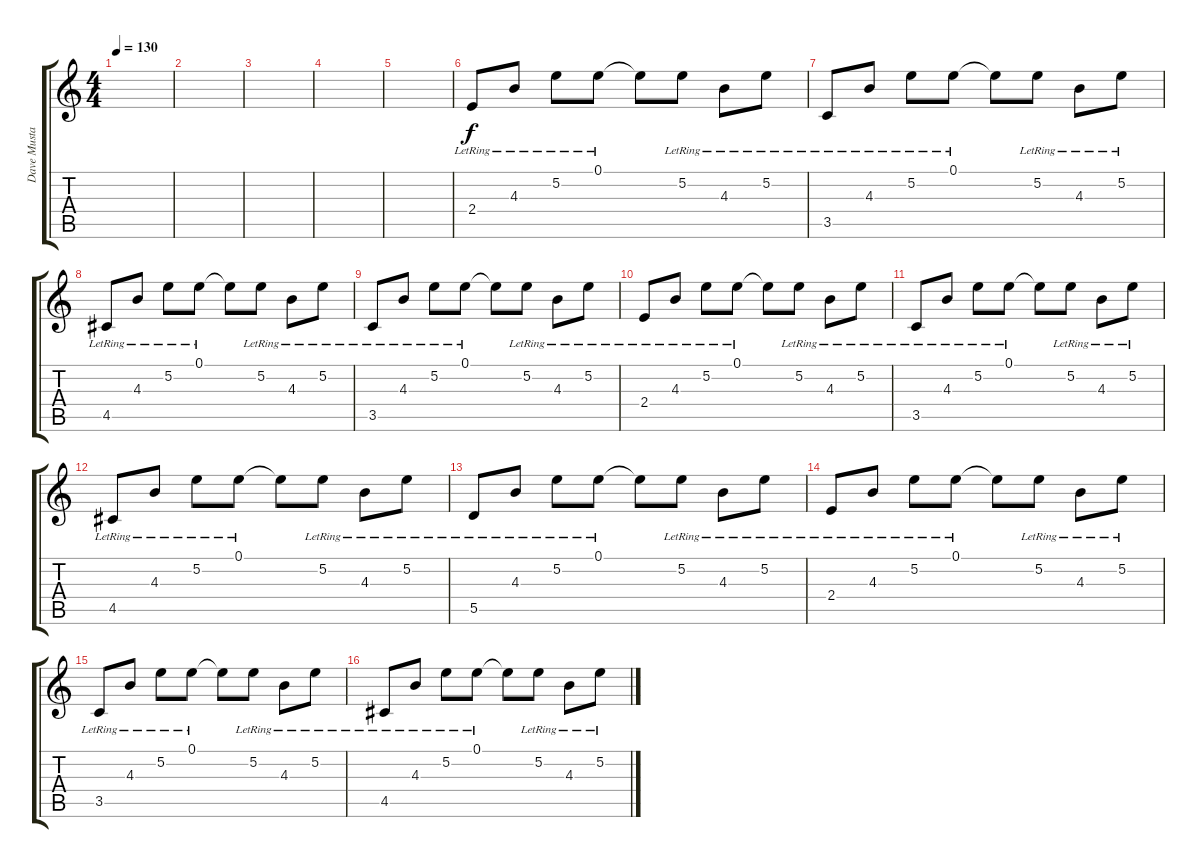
\track ("Dave Mustaine Clean" "Dave Musta") {instrument acousticguitarsteel}
\staff {score tabs}
\tuning (E4 B3 G3 D3 A2 E2) {hide}
\ts (4 4)
\tempo 130
\clef g2
\ks c
|
|
|
|
|
2.4{lr}.8 4.3{lr}.8 5.2{lr}.8 0.1{lr}.8 0.1{t}.8 5.2{lr}.8 4.3{lr}.8 5.2{lr}.8 |
3.5{lr}.8 4.3{lr}.8 5.2{lr}.8 0.1{lr}.8 0.1{t}.8 5.2{lr}.8 4.3{lr}.8 5.2{lr}.8 |
4.5{lr}.8 4.3{lr}.8 5.2{lr}.8 0.1{lr}.8 0.1{t}.8 5.2{lr}.8 4.3{lr}.8 5.2{lr}.8 |
3.5{lr}.8 4.3{lr}.8 5.2{lr}.8 0.1{lr}.8 0.1{t}.8 5.2{lr}.8 4.3{lr}.8 5.2{lr}.8 |
2.4{lr}.8 4.3{lr}.8 5.2{lr}.8 0.1{lr}.8 0.1{t}.8 5.2{lr}.8 4.3{lr}.8 5.2{lr}.8 |
3.5{lr}.8 4.3{lr}.8 5.2{lr}.8 0.1{lr}.8 0.1{t}.8 5.2{lr}.8 4.3{lr}.8 5.2{lr}.8 |
4.5{lr}.8 4.3{lr}.8 5.2{lr}.8 0.1{lr}.8 0.1{t}.8 5.2{lr}.8 4.3{lr}.8 5.2{lr}.8 |
5.5{lr}.8 4.3{lr}.8 5.2{lr}.8 0.1{lr}.8 0.1{t}.8 5.2{lr}.8 4.3{lr}.8 5.2{lr}.8 |
2.4{lr}.8 4.3{lr}.8 5.2{lr}.8 0.1{lr}.8 0.1{t}.8 5.2{lr}.8 4.3{lr}.8 5.2{lr}.8 |
3.5{lr}.8 4.3{lr}.8 5.2{lr}.8 0.1{lr}.8 0.1{t}.8 5.2{lr}.8 4.3{lr}.8 5.2{lr}.8 |
4.5{lr}.8 4.3{lr}.8 5.2{lr}.8 0.1{lr}.8 0.1{t}.8 5.2{lr}.8 4.3{lr}.8 5.2{lr}.8
